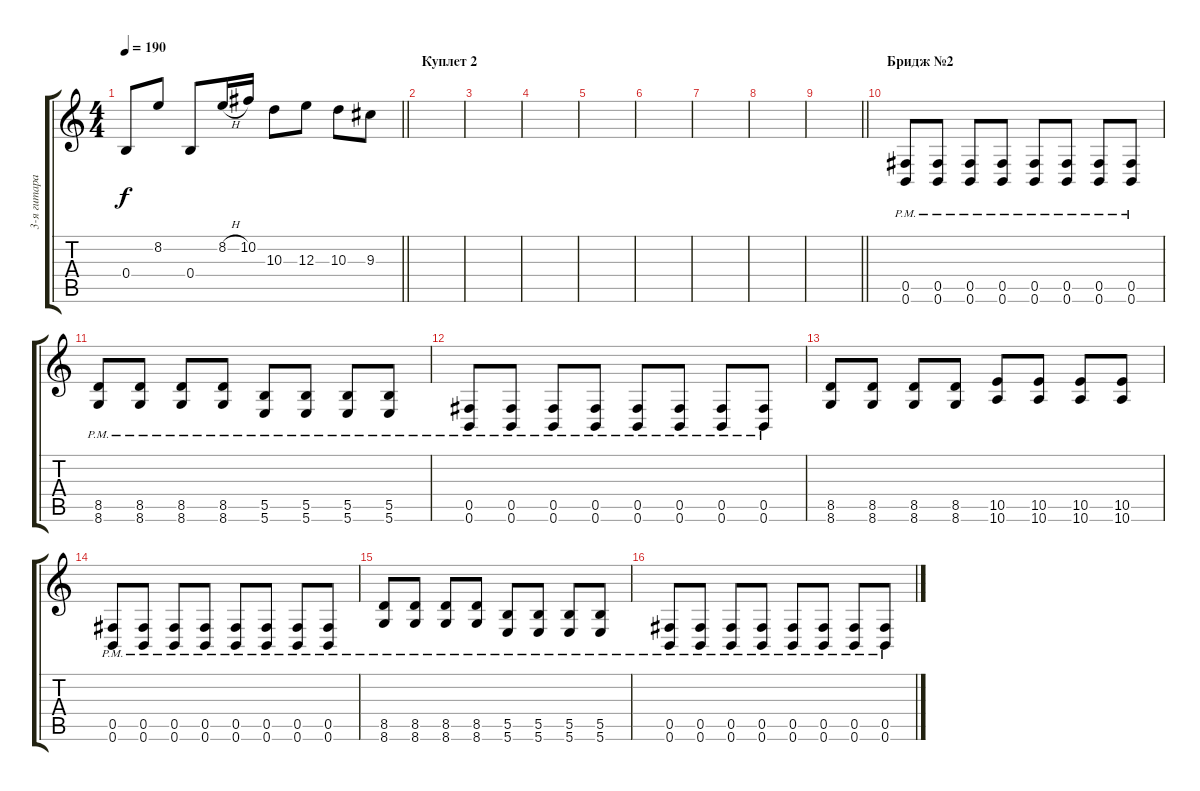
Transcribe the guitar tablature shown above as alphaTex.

\track ("3-я гитара" "3-я гитара") {instrument distortionguitar}
\staff {score tabs}
\tuning (Db4 Ab3 E3 B2 Gb2 B1) {hide}
\ts (4 4)
\tempo 190
\clef g2
\barLineRight lightlight
\ks c
0.4.8{dy f} 8.2.8 0.4.8 8.2{h}.16 10.2.16 10.3.8 12.3.8 10.3.8 9.3.8 |
\section ("" "Куплет 2")
|
|
|
|
|
|
|
\barLineRight lightlight
|
\section ("" "Бридж №2")
(0.5{pm} 0.6{pm}).8 (0.5{pm} 0.6{pm}).8 (0.5{pm} 0.6{pm}).8 (0.5{pm} 0.6{pm}).8 (0.5{pm} 0.6{pm}).8 (0.5{pm} 0.6{pm}).8 (0.5{pm} 0.6{pm}).8 (0.5{pm} 0.6{pm}).8 |
(8.5{pm} 8.6{pm}).8 (8.5{pm} 8.6{pm}).8 (8.5{pm} 8.6{pm}).8 (8.5{pm} 8.6{pm}).8 (5.5{pm} 5.6{pm}).8 (5.5{pm} 5.6{pm}).8 (5.5{pm} 5.6{pm}).8 (5.5{pm} 5.6{pm}).8 |
(0.5{pm} 0.6{pm}).8 (0.5{pm} 0.6{pm}).8 (0.5{pm} 0.6{pm}).8 (0.5{pm} 0.6{pm}).8 (0.5{pm} 0.6{pm}).8 (0.5{pm} 0.6{pm}).8 (0.5{pm} 0.6{pm}).8 (0.5{pm} 0.6{pm}).8 |
(8.5 8.6).8 (8.5 8.6).8 (8.5 8.6).8 (8.5 8.6).8 (10.5 10.6).8 (10.5 10.6).8 (10.5 10.6).8 (10.5 10.6).8 |
(0.5{pm} 0.6{pm}).8 (0.5{pm} 0.6{pm}).8 (0.5{pm} 0.6{pm}).8 (0.5{pm} 0.6{pm}).8 (0.5{pm} 0.6{pm}).8 (0.5{pm} 0.6{pm}).8 (0.5{pm} 0.6{pm}).8 (0.5{pm} 0.6{pm}).8 |
(8.5{pm} 8.6{pm}).8 (8.5{pm} 8.6{pm}).8 (8.5{pm} 8.6{pm}).8 (8.5{pm} 8.6{pm}).8 (5.5{pm} 5.6{pm}).8 (5.5{pm} 5.6{pm}).8 (5.5{pm} 5.6{pm}).8 (5.5{pm} 5.6{pm}).8 |
(0.5{pm} 0.6{pm}).8 (0.5{pm} 0.6{pm}).8 (0.5{pm} 0.6{pm}).8 (0.5{pm} 0.6{pm}).8 (0.5{pm} 0.6{pm}).8 (0.5{pm} 0.6{pm}).8 (0.5{pm} 0.6{pm}).8 (0.5{pm} 0.6{pm}).8
